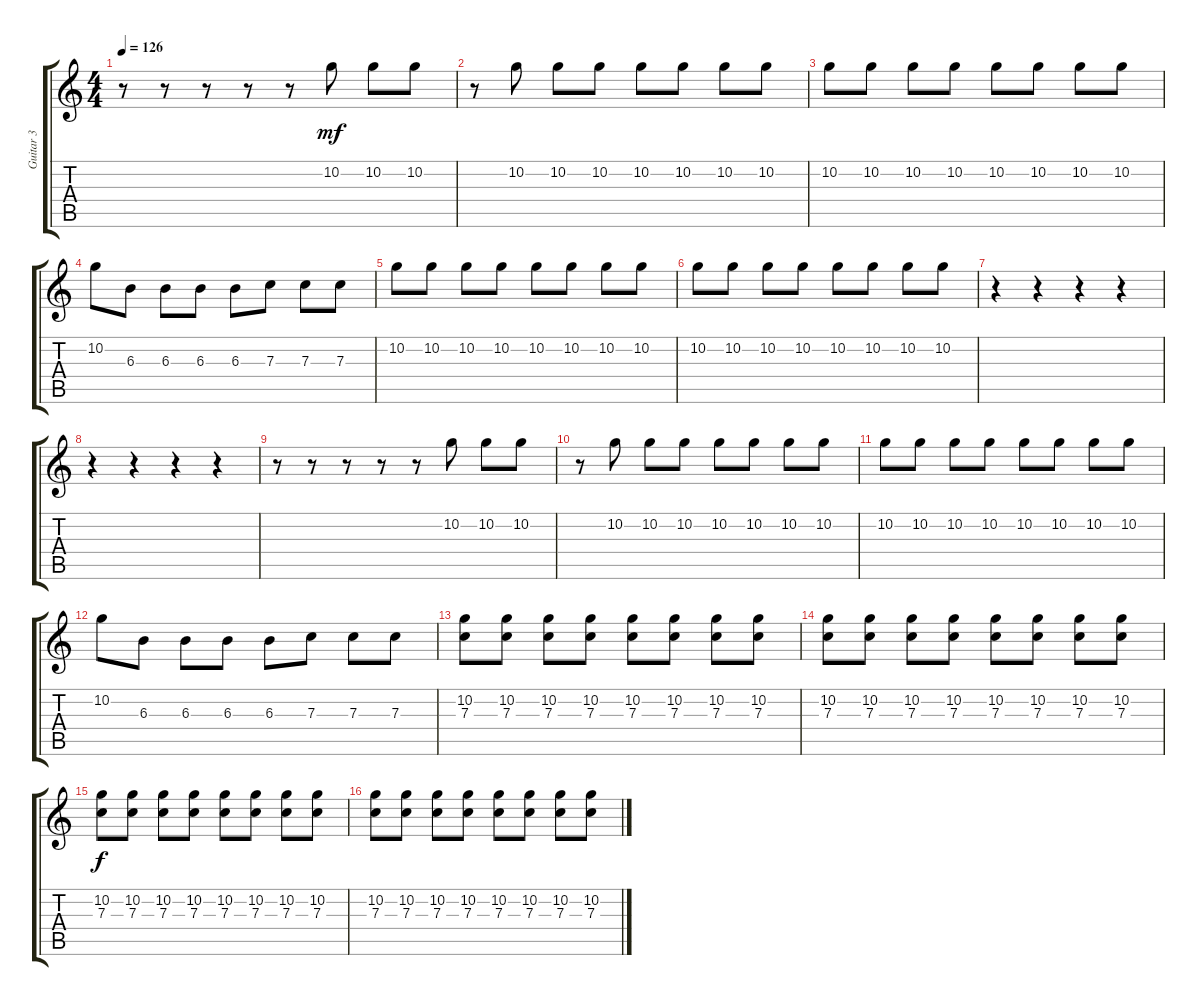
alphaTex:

\track ("Guitar 3" "Guitar 3") {instrument electricguitarjazz}
\staff {score tabs}
\tuning (D4 A3 F3 C3 G2 C2) {hide}
\ts (4 4)
\tempo 126
\clef g2
\ks c
r.8{dy mf volume 9} r.8 r.8 r.8 r.8 10.2.8 10.2.8 10.2.8 |
r.8 10.2.8 10.2.8 10.2.8 10.2.8 10.2.8 10.2.8 10.2.8 |
10.2.8 10.2.8 10.2.8 10.2.8 10.2.8 10.2.8 10.2.8 10.2.8 |
10.2.8 6.3.8 6.3.8 6.3.8 6.3.8 7.3.8 7.3.8 7.3.8 |
10.2.8 10.2.8 10.2.8 10.2.8 10.2.8{volume 4} 10.2.8 10.2.8 10.2.8 |
10.2.8 10.2.8 10.2.8 10.2.8 10.2.8 10.2.8 10.2.8 10.2.8 |
r.4 r.4 r.4 r.4 |
r.4 r.4 r.4 r.4 |
r.8{volume 9} r.8 r.8 r.8 r.8 10.2.8 10.2.8 10.2.8 |
r.8 10.2.8 10.2.8 10.2.8 10.2.8 10.2.8 10.2.8 10.2.8 |
10.2.8 10.2.8 10.2.8 10.2.8 10.2.8 10.2.8 10.2.8 10.2.8 |
10.2.8 6.3.8 6.3.8 6.3.8 6.3.8 7.3.8 7.3.8 7.3.8 |
(10.2 7.3).8 (10.2 7.3).8 (10.2 7.3).8 (10.2 7.3).8 (10.2 7.3).8 (10.2 7.3).8 (10.2 7.3).8 (10.2 7.3).8 |
(10.2 7.3).8 (10.2 7.3).8 (10.2 7.3).8 (10.2 7.3).8 (10.2 7.3).8 (10.2 7.3).8 (10.2 7.3).8 (10.2 7.3).8 |
(10.2 7.3).8{dy f} (10.2 7.3).8 (10.2 7.3).8 (10.2 7.3).8 (10.2 7.3).8 (10.2 7.3).8 (10.2 7.3).8 (10.2 7.3).8 |
(10.2 7.3).8 (10.2 7.3).8 (10.2 7.3).8 (10.2 7.3).8 (10.2 7.3).8 (10.2 7.3).8 (10.2 7.3).8 (10.2 7.3).8
